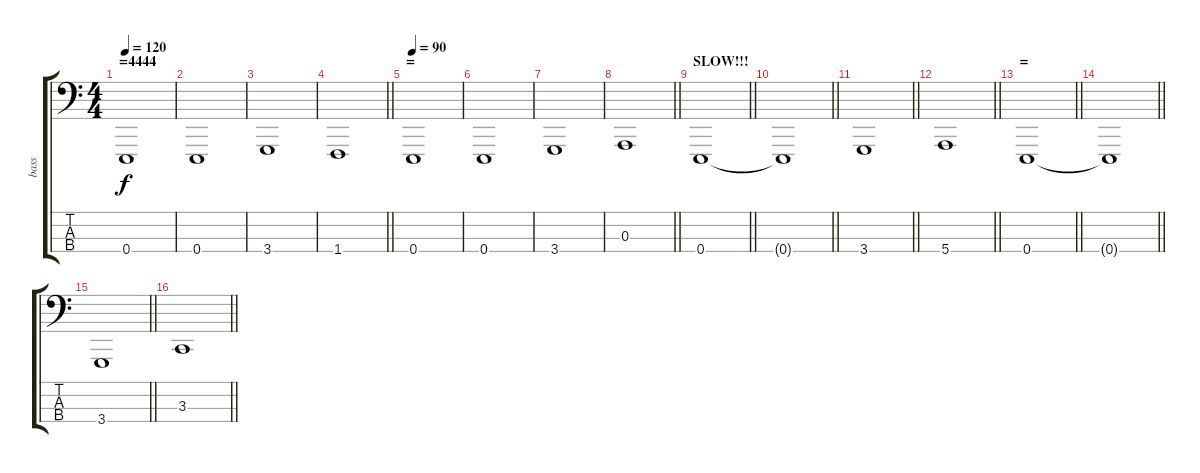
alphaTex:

\track ("bass" "bass") {instrument brightacousticpiano}
\staff {score tabs}
\tuning (G2 D2 A1 E1) {hide}
\ts (4 4)
\section ("" "=4444")
\tempo 120
\clef f4
\ks c
0.4.1{dy f} |
0.4.1 |
3.4.1 |
\barLineRight lightlight
1.4.1 |
\section ("" "=")
\tempo 90
0.4.1 |
0.4.1 |
3.4.1 |
\barLineRight lightlight
0.3.1 |
\section ("" "SLOW!!!")
\barLineRight lightlight
0.4.1 |
\barLineRight lightlight
0.4{t}.1 |
\barLineRight lightlight
3.4.1 |
\barLineRight lightlight
5.4.1 |
\section ("" "=")
\barLineRight lightlight
0.4.1 |
\barLineRight lightlight
0.4{t}.1 |
\barLineRight lightlight
3.4.1 |
\barLineRight lightlight
3.3.1
